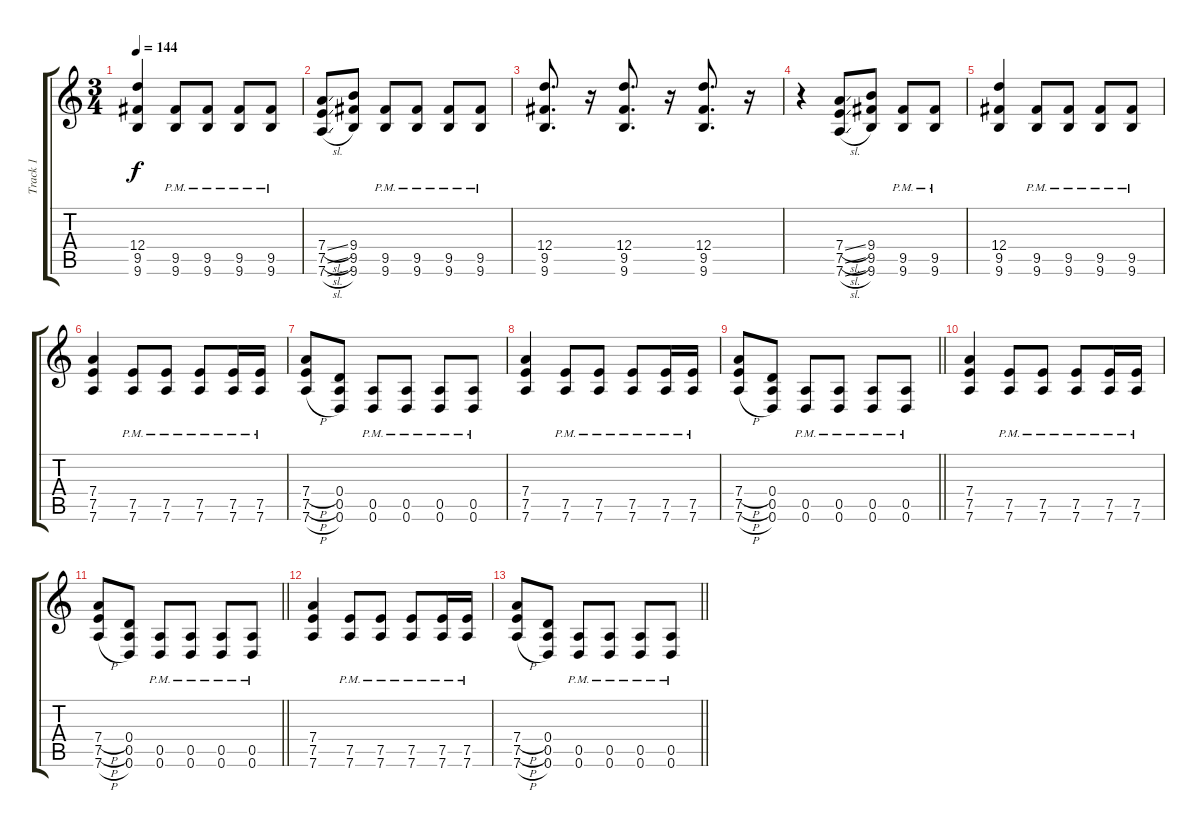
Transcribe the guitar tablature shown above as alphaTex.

\track ("Track 1" "Track 1") {instrument overdrivenguitar}
\staff {score tabs}
\tuning (E4 B3 G3 D3 A2 D2) {hide}
\ts (3 4)
\tempo 144
\clef g2
\ks c
(12.4 9.5 9.6).4{dy f} (9.5{pm} 9.6{pm}).8 (9.5{pm} 9.6{pm}).8 (9.5{pm} 9.6{pm}).8 (9.5{pm} 9.6{pm}).8 |
(7.4{sl} 7.5{sl} 7.6{sl}).8 (9.4 9.5 9.6).8 (9.5{pm} 9.6{pm}).8 (9.5{pm} 9.6{pm}).8 (9.5{pm} 9.6{pm}).8 (9.5{pm} 9.6{pm}).8 |
(12.4 9.5 9.6).8{d} r.16 (12.4 9.5 9.6).8{d} r.16 (12.4 9.5 9.6).8{d} r.16 |
r.4 (7.4{sl} 7.5{sl} 7.6{sl}).8 (9.4 9.5 9.6).8 (9.5{pm} 9.6{pm}).8 (9.5{pm} 9.6{pm}).8 |
(12.4 9.5 9.6).4 (9.5{pm} 9.6{pm}).8 (9.5{pm} 9.6{pm}).8 (9.5{pm} 9.6{pm}).8 (9.5{pm} 9.6{pm}).8 |
(7.4 7.5 7.6).4 (7.5{pm} 7.6{pm}).8 (7.5{pm} 7.6{pm}).8 (7.5{pm} 7.6{pm}).8 (7.5{pm} 7.6{pm}).16 (7.5{pm} 7.6{pm}).16 |
(7.4{h} 7.5{h} 7.6{h}).8 (0.4 0.5 0.6).8 (0.5{pm} 0.6{pm}).8 (0.5{pm} 0.6{pm}).8 (0.5{pm} 0.6{pm}).8 (0.5{pm} 0.6{pm}).8 |
(7.4 7.5 7.6).4 (7.5{pm} 7.6{pm}).8 (7.5{pm} 7.6{pm}).8 (7.5{pm} 7.6{pm}).8 (7.5{pm} 7.6{pm}).16 (7.5{pm} 7.6{pm}).16 |
\barLineRight lightlight
(7.4{h} 7.5{h} 7.6{h}).8 (0.4 0.5 0.6).8 (0.5{pm} 0.6{pm}).8 (0.5{pm} 0.6{pm}).8 (0.5{pm} 0.6{pm}).8 (0.5{pm} 0.6{pm}).8 |
(7.4 7.5 7.6).4 (7.5{pm} 7.6{pm}).8 (7.5{pm} 7.6{pm}).8 (7.5{pm} 7.6{pm}).8 (7.5{pm} 7.6{pm}).16 (7.5{pm} 7.6{pm}).16 |
\barLineRight lightlight
(7.4{h} 7.5{h} 7.6{h}).8 (0.4 0.5 0.6).8 (0.5{pm} 0.6{pm}).8 (0.5{pm} 0.6{pm}).8 (0.5{pm} 0.6{pm}).8 (0.5{pm} 0.6{pm}).8 |
(7.4 7.5 7.6).4 (7.5{pm} 7.6{pm}).8 (7.5{pm} 7.6{pm}).8 (7.5{pm} 7.6{pm}).8 (7.5{pm} 7.6{pm}).16 (7.5{pm} 7.6{pm}).16 |
\barLineRight lightlight
(7.4{h} 7.5{h} 7.6{h}).8 (0.4 0.5 0.6).8 (0.5{pm} 0.6{pm}).8 (0.5{pm} 0.6{pm}).8 (0.5{pm} 0.6{pm}).8 (0.5{pm} 0.6{pm}).8
